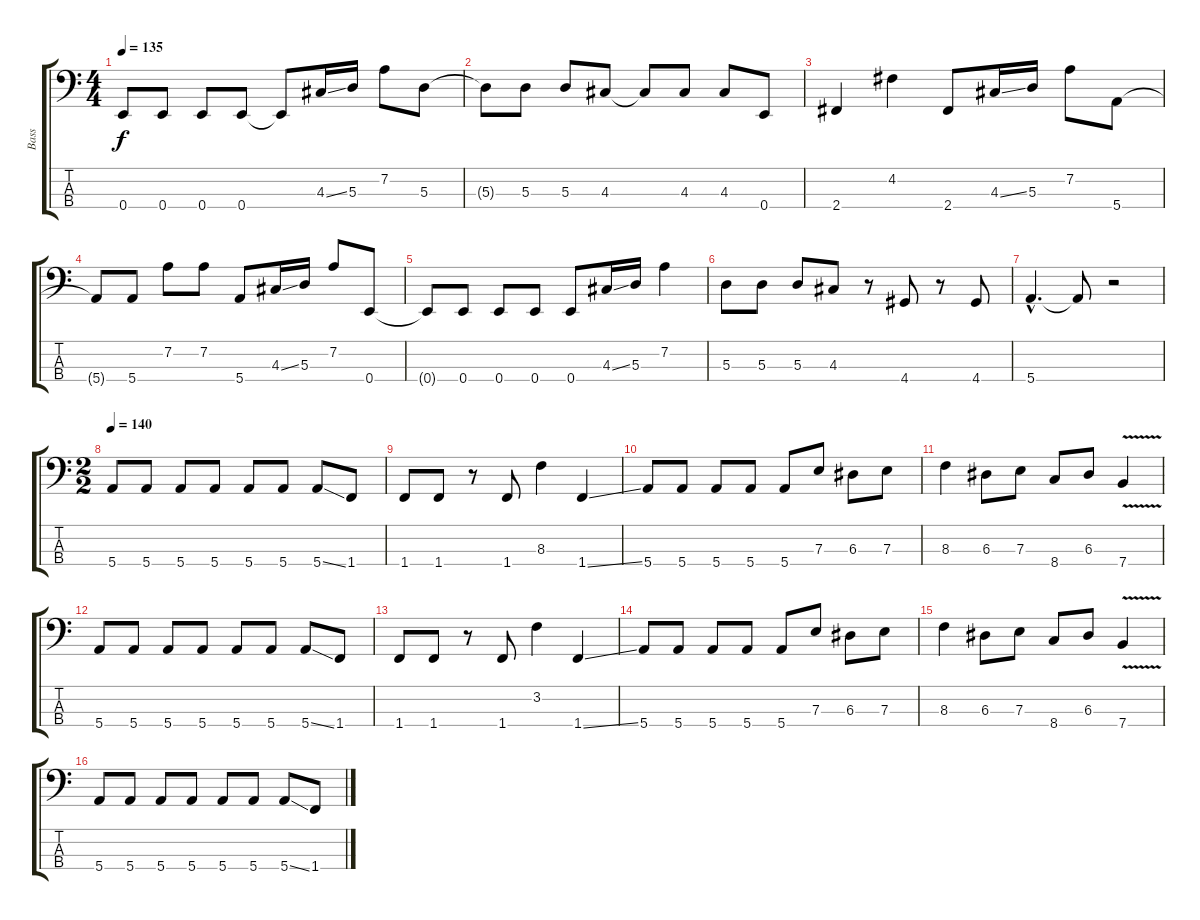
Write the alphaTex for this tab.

\track ("Bass" "Bass") {instrument electricbasspick}
\staff {score tabs}
\tuning (G2 D2 A1 E1) {hide}
\ts (4 4)
\tempo 135
\clef f4
\ks c
0.4{t}.8{dy f} 0.4.8 0.4.8 0.4.8 0.4{t}.8 4.3{ss}.16 5.3.16 7.2.8 5.3.8 |
5.3{t}.8 5.3.8 5.3.8 4.3.8 4.3{t}.8 4.3.8 4.3.8 0.4.8 |
2.4.4 4.2.4 2.4.8 4.3{ss}.16 5.3.16 7.2.8 5.4.8 |
5.4{t}.8 5.4.8 7.2.8 7.2.8 5.4.8 4.3{ss}.16 5.3.16 7.2.8 0.4.8 |
0.4{t}.8 0.4.8 0.4.8 0.4.8 0.4.8 4.3{ss}.16 5.3.16 7.2.4 |
5.3.8 5.3.8 5.3.8 4.3.8 r.8 4.4.8 r.8 4.4.8 |
5.4{hac}.4{d} 5.4{t}.8 r.2 |
\ts (2 2)
\tempo 140
5.4.8 5.4.8 5.4.8 5.4.8 5.4.8 5.4.8 5.4{ss}.8 1.4.8 |
1.4.8 1.4.8 r.8 1.4.8 8.3.4 1.4{ss}.4 |
5.4.8 5.4.8 5.4.8 5.4.8 5.4.8 7.3.8 6.3.8 7.3.8 |
8.3.4 6.3.8 7.3.8 8.4.8 6.3.8 7.4{v}.4 |
5.4.8 5.4.8 5.4.8 5.4.8 5.4.8 5.4.8 5.4{ss}.8 1.4.8 |
1.4.8 1.4.8 r.8 1.4.8 3.2.4 1.4{ss}.4 |
5.4.8 5.4.8 5.4.8 5.4.8 5.4.8 7.3.8 6.3.8 7.3.8 |
8.3.4 6.3.8 7.3.8 8.4.8 6.3.8 7.4{v}.4 |
5.4.8 5.4.8 5.4.8 5.4.8 5.4.8 5.4.8 5.4{ss}.8 1.4.8
